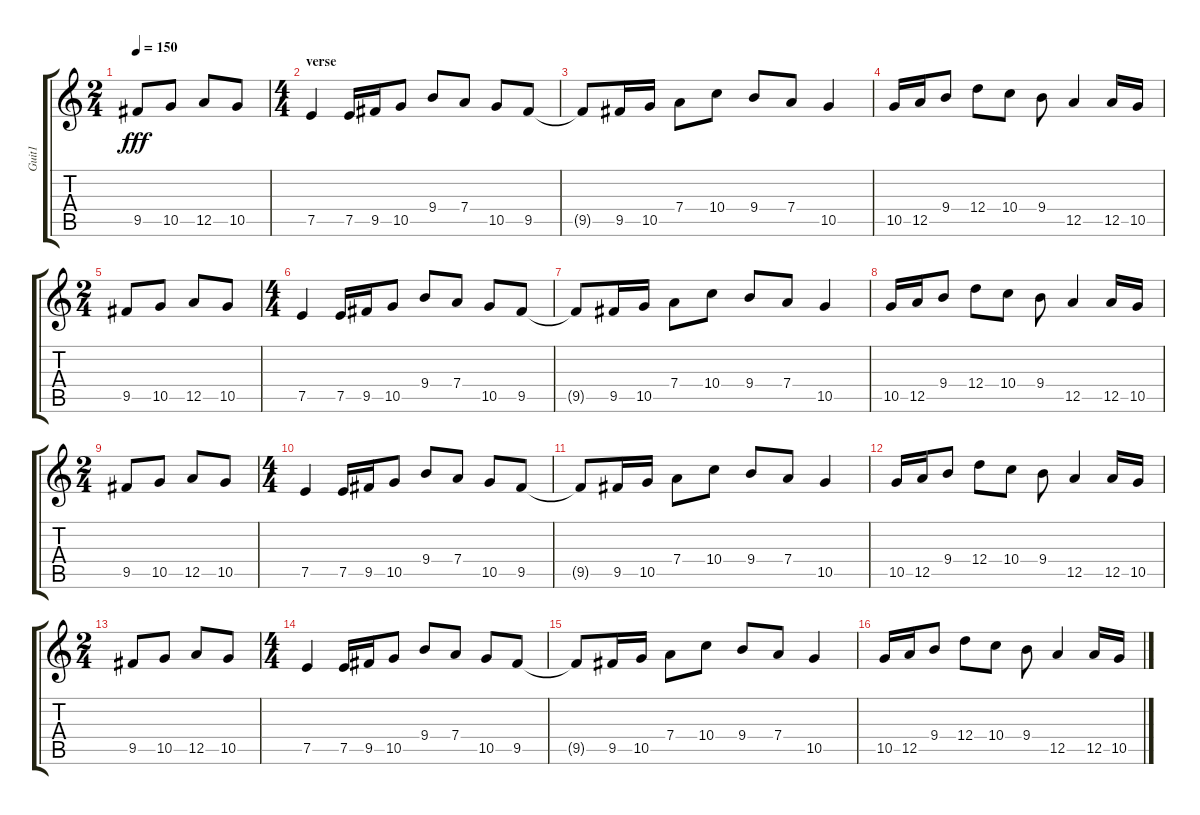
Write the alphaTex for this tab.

\track ("Guit1" "Guit1") {instrument acousticguitarnylon}
\staff {score tabs}
\tuning (E4 B3 G3 D3 A2 E2) {hide}
\ts (2 4)
\tempo 150
\clef g2
\ks c
9.5.8{dy fff} 10.5.8 12.5.8 10.5.8 |
\ts (4 4)
\section ("" "verse")
7.5.4 7.5.16 9.5.16 10.5.8 9.4.8 7.4.8 10.5.8 9.5.8 |
9.5{t}.8 9.5.16 10.5.16 7.4.8 10.4.8 9.4.8 7.4.8 10.5.4 |
10.5.16 12.5.16 9.4.8 12.4.8 10.4.8 9.4.8 12.5.4 12.5.16 10.5.16 |
\ts (2 4)
9.5.8 10.5.8 12.5.8 10.5.8 |
\ts (4 4)
7.5.4 7.5.16 9.5.16 10.5.8 9.4.8 7.4.8 10.5.8 9.5.8 |
9.5{t}.8 9.5.16 10.5.16 7.4.8 10.4.8 9.4.8 7.4.8 10.5.4 |
10.5.16 12.5.16 9.4.8 12.4.8 10.4.8 9.4.8 12.5.4 12.5.16 10.5.16 |
\ts (2 4)
9.5.8 10.5.8 12.5.8 10.5.8 |
\ts (4 4)
7.5.4 7.5.16 9.5.16 10.5.8 9.4.8 7.4.8 10.5.8 9.5.8 |
9.5{t}.8 9.5.16 10.5.16 7.4.8 10.4.8 9.4.8 7.4.8 10.5.4 |
10.5.16 12.5.16 9.4.8 12.4.8 10.4.8 9.4.8 12.5.4 12.5.16 10.5.16 |
\ts (2 4)
9.5.8 10.5.8 12.5.8 10.5.8 |
\ts (4 4)
7.5.4 7.5.16 9.5.16 10.5.8 9.4.8 7.4.8 10.5.8 9.5.8 |
9.5{t}.8 9.5.16 10.5.16 7.4.8 10.4.8 9.4.8 7.4.8 10.5.4 |
10.5.16 12.5.16 9.4.8 12.4.8 10.4.8 9.4.8 12.5.4 12.5.16 10.5.16
